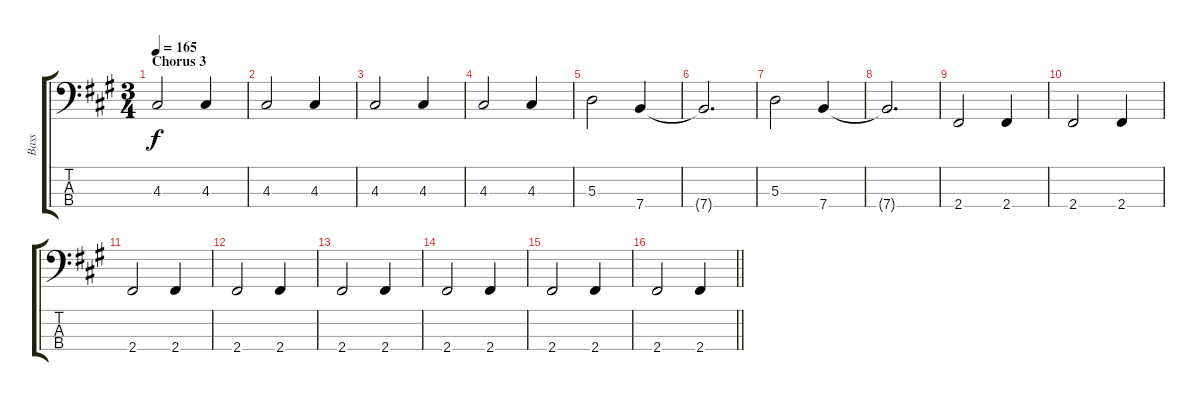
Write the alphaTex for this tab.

\track ("Bass" "Bass") {instrument electricbassfinger}
\staff {score tabs}
\tuning (G2 D2 A1 E1) {hide}
\ts (3 4)
\section ("" "Chorus 3")
\tempo 165
\clef f4
\ks a
4.3.2{dy f} 4.3.4 |
4.3.2 4.3.4 |
4.3.2 4.3.4 |
4.3.2 4.3.4 |
5.3.2 7.4.4 |
7.4{t}.2{d} |
5.3.2 7.4.4 |
7.4{t}.2{d} |
2.4.2 2.4.4 |
2.4.2 2.4.4 |
2.4.2 2.4.4 |
2.4.2 2.4.4 |
2.4.2 2.4.4 |
2.4.2 2.4.4 |
2.4.2 2.4.4 |
\barLineRight lightlight
2.4.2 2.4.4
